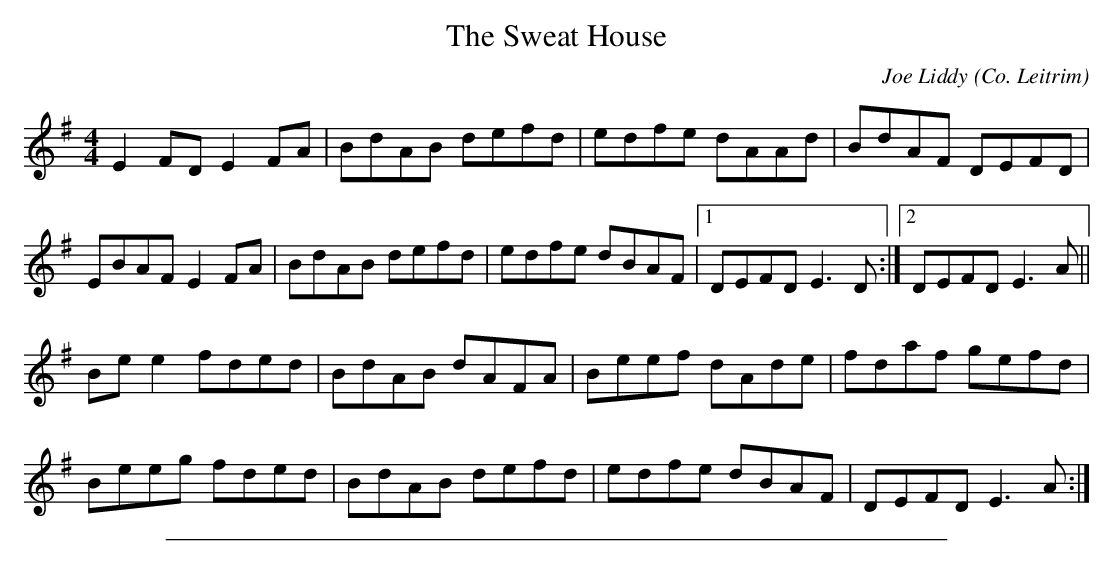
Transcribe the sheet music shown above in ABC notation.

X:1
T: The Sweat House
C:Joe Liddy (Co. Leitrim)
M:4/4
L:1/8
K:G
E2FD E2FA|BdAB defd|edfe dAAd|BdAF DEFD|
EBAF E2FA|BdAB defd|edfe dBAF|1 DEFD E3D:|2 DEFD E3A||
Bee2 fded|BdAB dAFA|Beef dAde|fdaf gefd|
Beeg fded|BdAB defd|edfe dBAF|DEFD E3A:|
